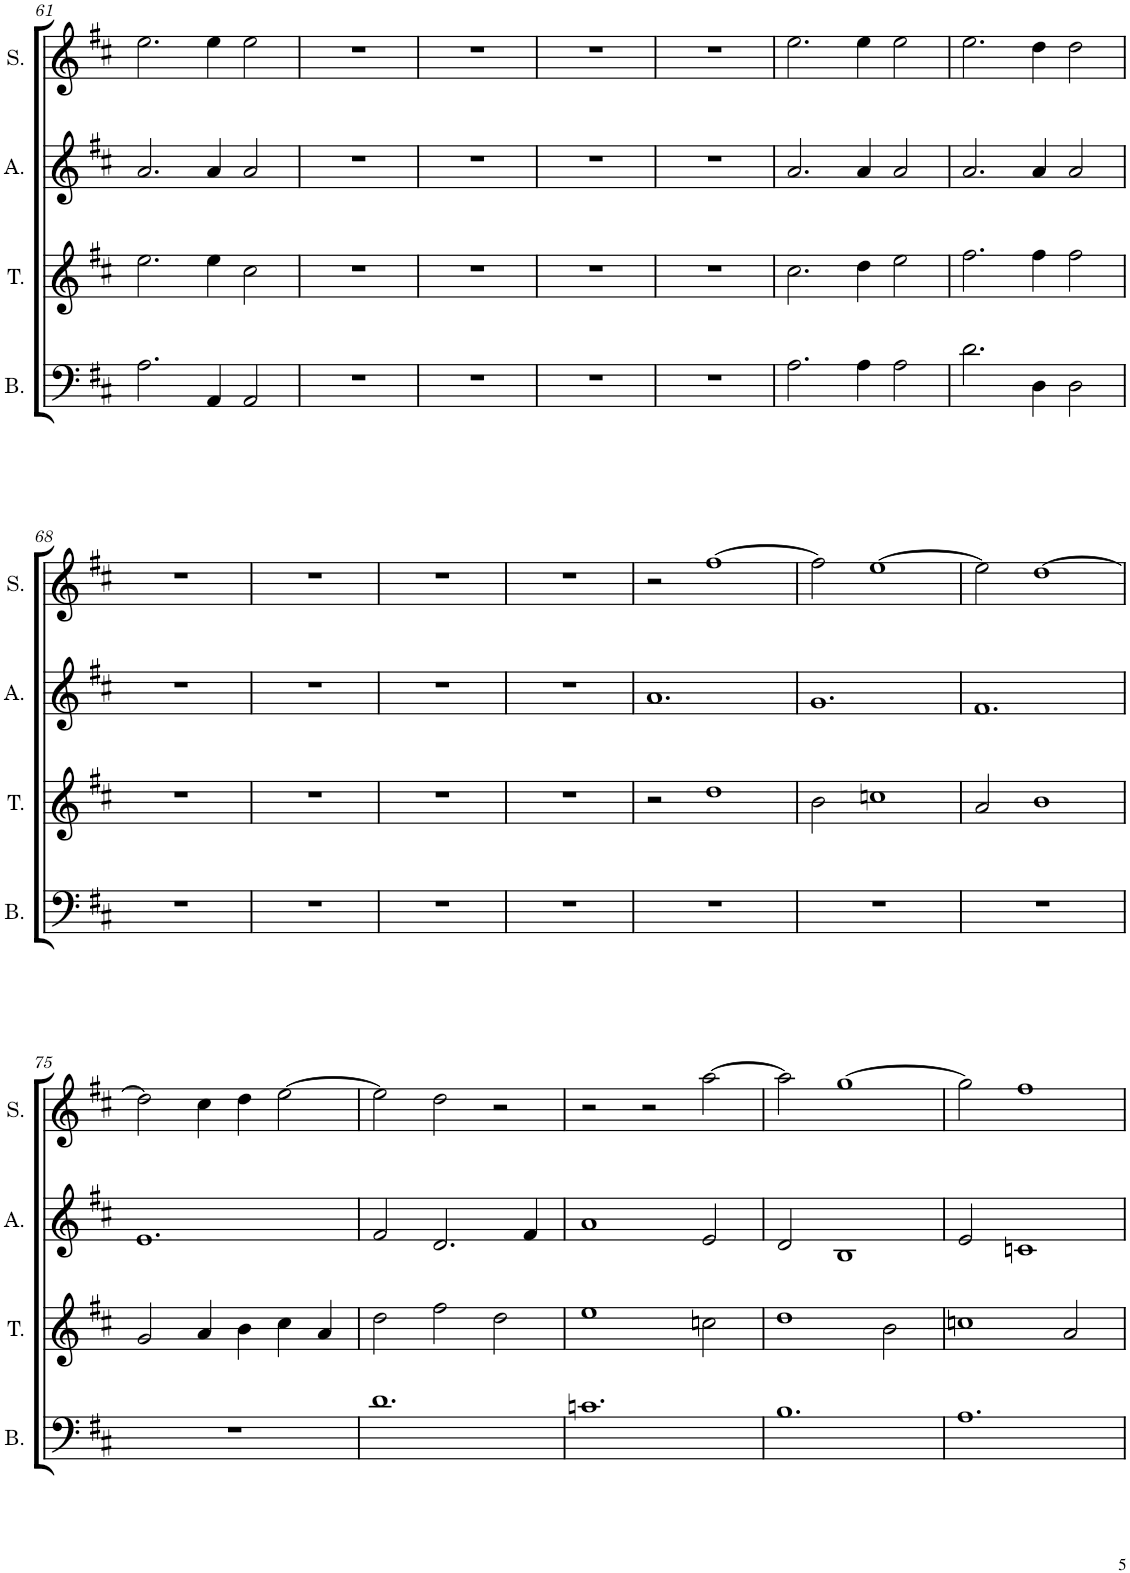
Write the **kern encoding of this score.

**kern	**kern	**kern	**kern
*part4	*part3	*part2	*part1
*staff4	*staff3	*staff2	*staff1
*I"Basse	*I"Ténor	*I"Alto	*I"Soprano
*I'B.	*I'T.	*I'A.	*I'S.
!!LO:PB:g=z
*clefF4	*clefG2	*clefG2	*clefG2
*k[f#c#]	*k[f#c#]	*k[f#c#]	*k[f#c#]
*M3/2	*M3/2	*M3/2	*M3/2
=61	=61	=61	=61
2.A\	2.ee\	2.a/	2.ee\
4AA/	4ee\	4a/	4ee\
2AA/	2cc#\	2a/	2ee\
=62	=62	=62	=62
1.r	1.r	1.r	1.r
=63	=63	=63	=63
1.r	1.r	1.r	1.r
=64	=64	=64	=64
1.r	1.r	1.r	1.r
=65	=65	=65	=65
1.r	1.r	1.r	1.r
=66	=66	=66	=66
2.A\	2.cc#\	2.a/	2.ee\
4A\	4dd\	4a/	4ee\
2A\	2ee\	2a/	2ee\
=67	=67	=67	=67
2.d\	2.ff#\	2.a/	2.ee\
4D\	4ff#\	4a/	4dd\
2D\	2ff#\	2a/	2dd\
!!LO:LB:g=z
=68	=68	=68	=68
1.r	1.r	1.r	1.r
=69	=69	=69	=69
1.r	1.r	1.r	1.r
=70	=70	=70	=70
1.r	1.r	1.r	1.r
=71	=71	=71	=71
1.r	1.r	1.r	1.r
=72	=72	=72	=72
1.r	2r	1.a	2r
.	1dd	.	[1ff#
=73	=73	=73	=73
1.r	2b\	1.g	2ff#\]
.	1ccn	.	[1ee
=74	=74	=74	=74
1.r	2a/	1.f#	2ee\]
.	1b	.	[1dd
!!LO:LB:g=z
=75	=75	=75	=75
1.r	2g/	1.e	2dd\]
.	4a/	.	4cc#\
.	4b\	.	4dd\
.	4cc#\	.	[2ee\
.	4a/	.	.
=76	=76	=76	=76
1.d	2dd\	2f#/	2ee\]
.	2ff#\	2.d/	2dd\
.	2dd\	.	2r
.	.	4f#/	.
=77	=77	=77	=77
1.cn	1ee	1a	2r
.	.	.	2r
.	2ccn\	2e/	[2aa\
=78	=78	=78	=78
1.B	1dd	2d/	2aa\]
.	.	1B	[1gg
.	2b\	.	.
=79	=79	=79	=79
1.A	1ccn	2e/	2gg\]
.	.	1cn	1ff#
.	2a/	.	.
=	=	=	=
*-	*-	*-	*-
